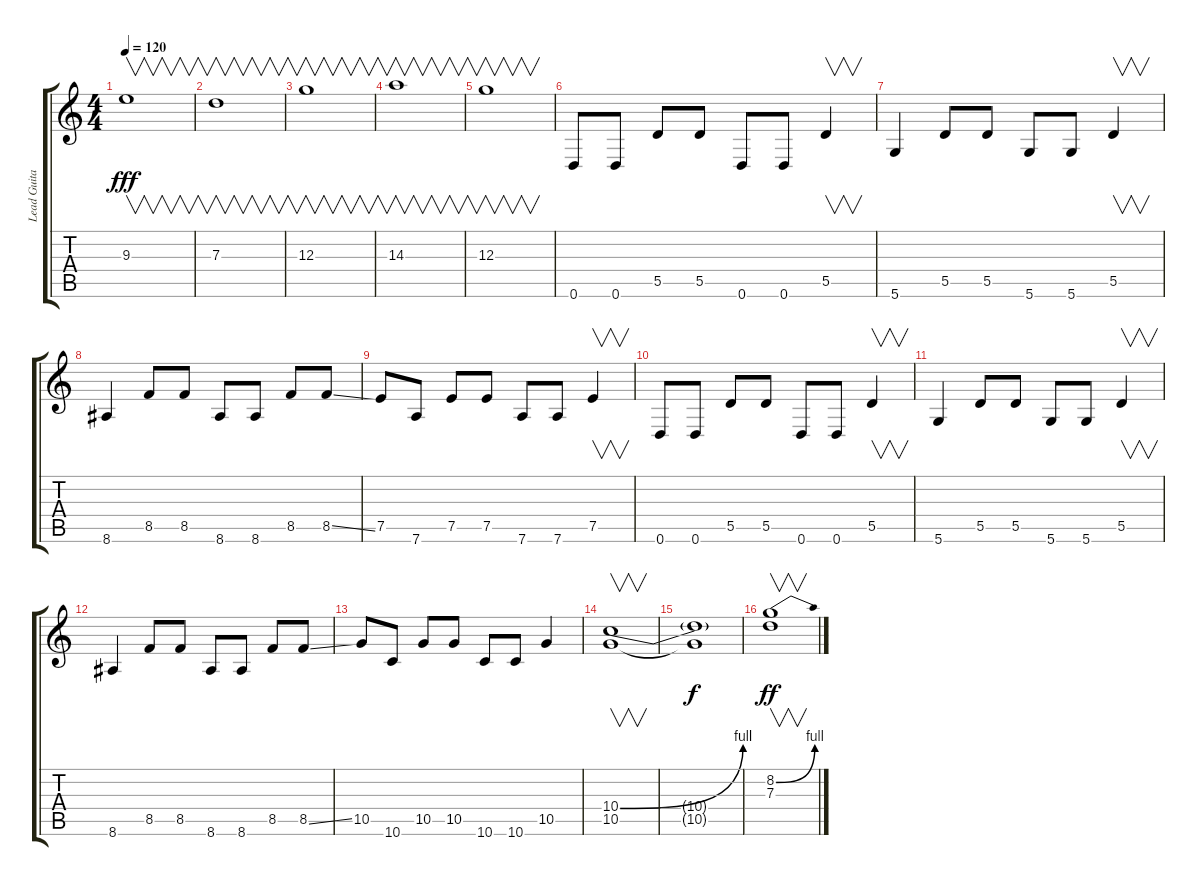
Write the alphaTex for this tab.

\track ("Lead Guitar - Stephen" "Lead Guita") {instrument overdrivenguitar}
\staff {score tabs}
\tuning (E4 B3 G3 D3 A2 D2) {hide}
\ts (4 4)
\tempo 120
\clef g2
\ks c
9.3.1{v dy fff} |
7.3.1{v} |
12.3.1{v} |
14.3.1{v} |
12.3.1{v} |
0.6.8 0.6.8 5.5.8 5.5.8 0.6.8 0.6.8 5.5.4{v} |
5.6.4 5.5.8 5.5.8 5.6.8 5.6.8 5.5.4{v} |
8.6.4 8.5.8 8.5.8 8.6.8 8.6.8 8.5.8 8.5{ss}.8 |
7.5.8 7.6.8 7.5.8 7.5.8 7.6.8 7.6.8 7.5.4{v} |
0.6.8 0.6.8 5.5.8 5.5.8 0.6.8 0.6.8 5.5.4{v} |
5.6.4 5.5.8 5.5.8 5.6.8 5.6.8 5.5.4{v} |
8.6.4 8.5.8 8.5.8 8.6.8 8.6.8 8.5.8 8.5{ss}.8 |
10.5.8 10.6.8 10.5.8 10.5.8 10.6.8 10.6.8 10.5.4 |
(10.4{be (bend 0 0 60 4)} 10.5).1{v} |
(10.4{t} 10.5{t}).1{dy f} |
(8.2{be (bend 0 0 60 4)} 7.3).1{v dy ff}
